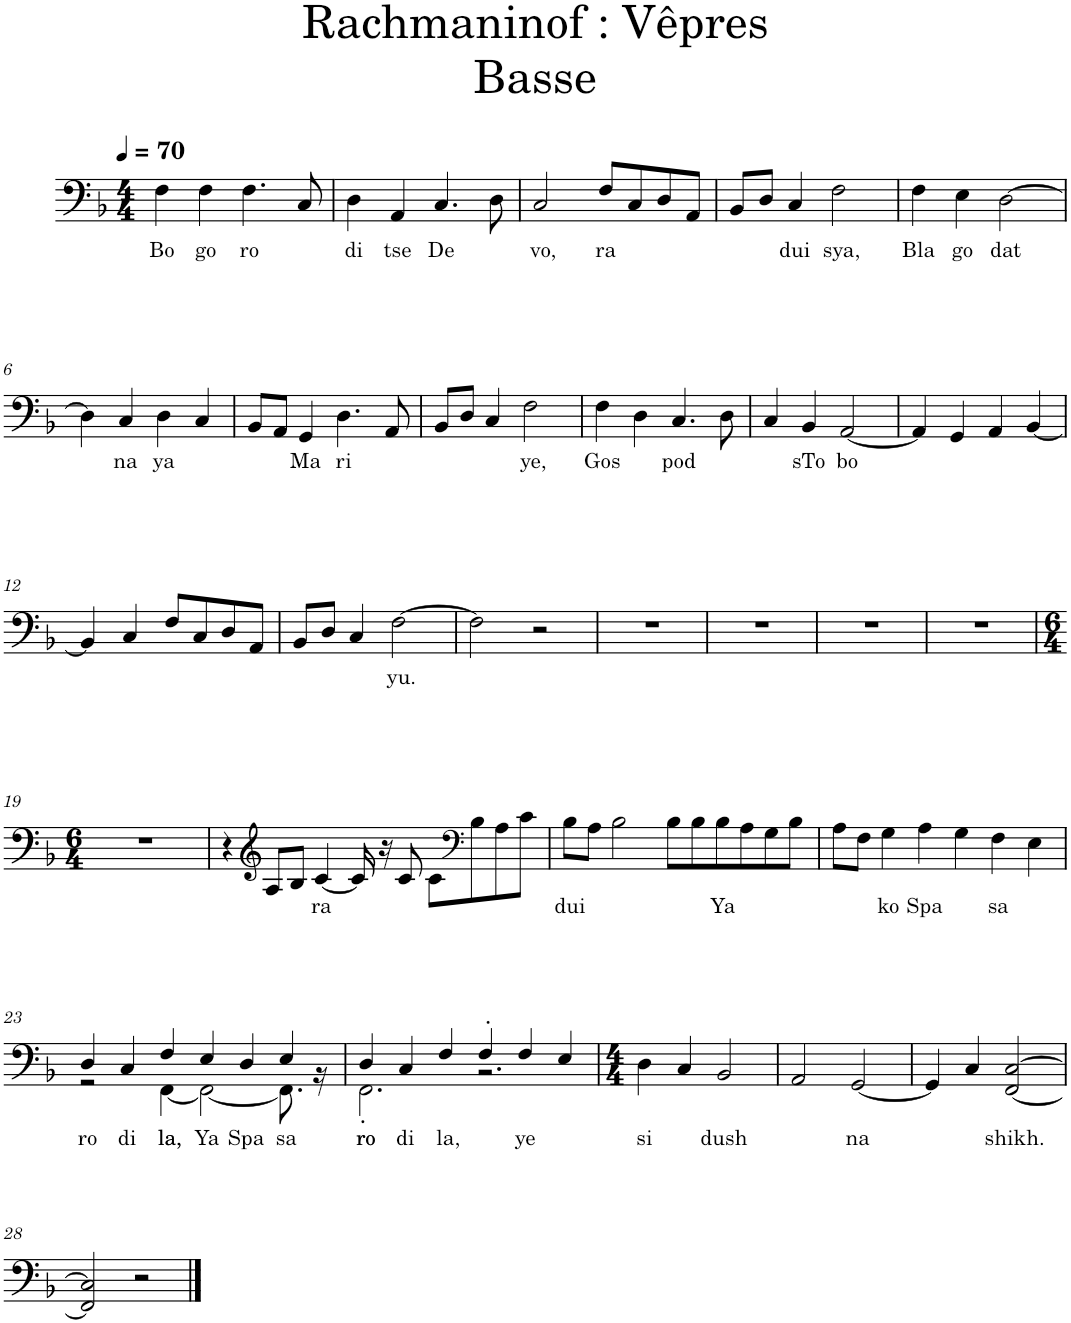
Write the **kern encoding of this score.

**kern	**text
*part1	*part1
*staff1	*staff1
*I"Basse	*
*I'Bas.	*
*clefF4	*
*k[b-]	*
*M4/4	*
=1	=1
!	!LO:LY:b
4F\	Bo
!	!LO:LY:b
4F\	go
!	!LO:LY:b
4.F\	ro
8C/	.
=2	=2
!	!LO:LY:b
4D\	di
!	!LO:LY:b
4AA/	tse
!	!LO:LY:b
4.C/	De
8D\	.
=3	=3
!	!LO:LY:b
2C/	vo,
!	!LO:LY:b
8F/L	ra
8C/	.
8D/	.
8AA/J	.
=4	=4
8BB-/L	.
8D/J	.
!	!LO:LY:b
4C/	dui
!	!LO:LY:b
2F\	sya,
=5	=5
!	!LO:LY:b
4F\	Bla
!	!LO:LY:b
4E\	go
!	!LO:LY:b
[2D\	dat
!!LO:LB:g=z
=6	=6
4D\]	.
!	!LO:LY:b
4C/	na
!	!LO:LY:b
4D\	ya
4C/	.
=7	=7
8BB-/L	.
8AA/J	.
!	!LO:LY:b
4GG/	Ma
!	!LO:LY:b
4.D\	ri
8AA/	.
=8	=8
8BB-/L	.
8D/J	.
4C/	.
!	!LO:LY:b
2F\	ye,
=9	=9
!	!LO:LY:b
4F\	Gos
4D\	.
!	!LO:LY:b
4.C/	pod
8D\	.
=10	=10
4C/	.
!	!LO:LY:b
4BB-/	sTo
!	!LO:LY:b
[2AA/	bo
=11	=11
4AA/]	.
4GG/	.
4AA/	.
[4BB-/	.
!!LO:LB:g=z
=12	=12
4BB-/]	.
4C/	.
8F/L	.
8C/	.
8D/	.
8AA/J	.
=13	=13
8BB-/L	.
8D/J	.
4C/	.
!	!LO:LY:b
[2F\	yu.
=14	=14
2F\]	.
2r	.
=15	=15
1r	.
=16	=16
1r	.
=17	=17
1r	.
=18	=18
1r	.
!!LO:LB:g=z
=19	=19
*M6/4	*
1.r	.
=20	=20
4r	.
*clefG2	*
8A/L	.
8B-/J	.
!	!LO:LY:b
[4c/	ra
16c/]	.
16r	.
8c/	.
8c\L	.
*clefF4	*
8B-\	.
8A\	.
8c\J	.
=21	=21
!	!LO:LY:b
8B-\L	dui
8A\J	.
2B-\	.
8B-\L	.
8B-\	.
!	!LO:LY:b
8B-\	Ya
8A\	.
8G\	.
8B-\J	.
=22	=22
8A\L	.
8F\J	.
!	!LO:LY:b
4G\	ko
!	!LO:LY:b
4A\	Spa
4G\	.
!	!LO:LY:b
4F\	sa
4E\	.
!!LO:LB:g=z
=23	=23
!	!LO:LY:b
*^	*
4D/	2r	ro
!	!	!LO:LY:b
4C/	.	di
!	!	!LO:LY:b
4F/	[4FF\	la,
!	!	!LO:LY:b
4E/	2FF\_	Ya
!	!	!LO:LY:b
4D/	.	Spa
!	!	!LO:LY:b
4E/	8.FF\]	sa
.	16r	.
=24	=24	=24
!	!	!LO:LY:b
4D/	2.FF'\	ro
!	!	!LO:LY:b
4C/	.	di
!	!	!LO:LY:b
4F/	.	la,
4F'/	2.r	.
!	!	!LO:LY:b
4F/	.	ye
4E/	.	.
*v	*v	*
=25	=25
*M4/4	*
!	!LO:LY:b
4D\	si
4C/	.
!	!LO:LY:b
2BB-/	dush
=26	=26
2AA/	.
!	!LO:LY:b
[2GG/	na
=27	=27
4GG/]	.
4C/	.
!	!LO:LY:b
[2FF/ [2C/	shikh.
!!LO:LB:g=z
=28	=28
2FF/] 2C/]	.
2r	.
==	==
*-	*-
